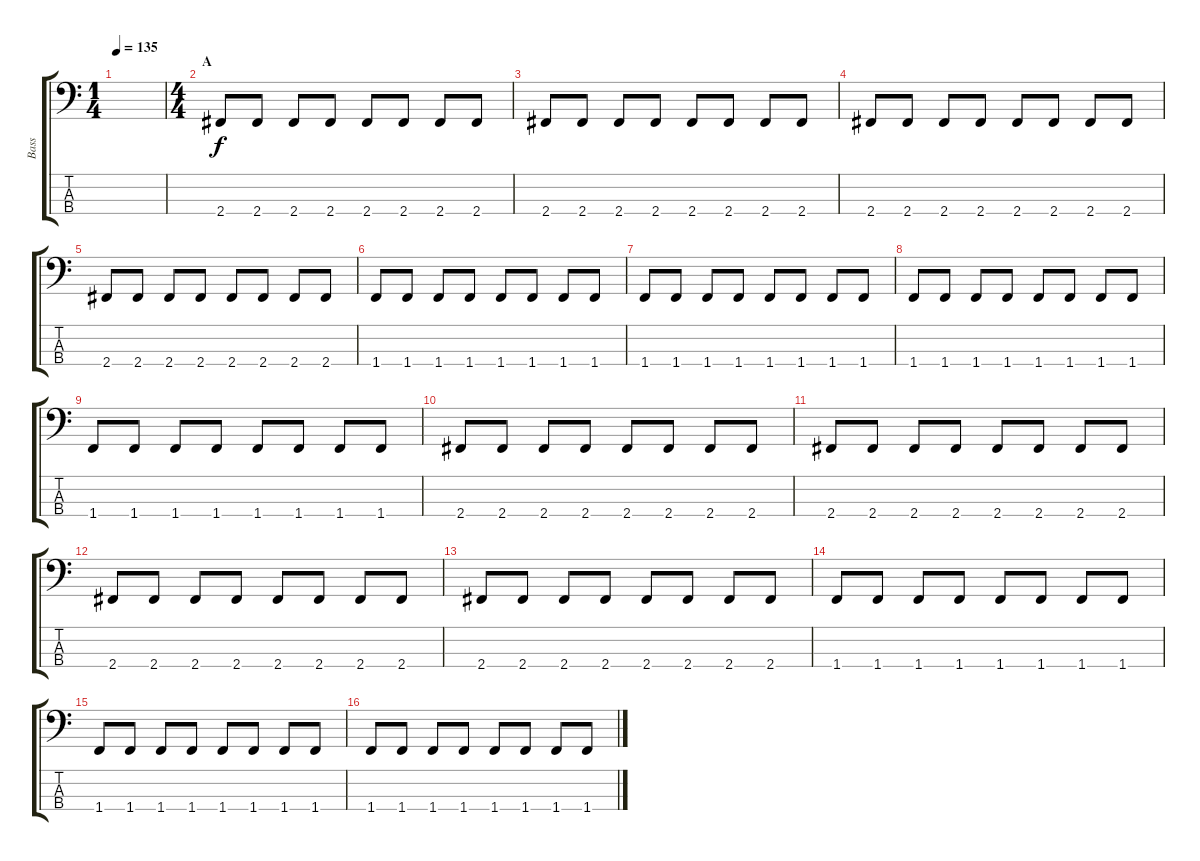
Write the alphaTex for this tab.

\track ("Bass" "Bass") {instrument electricbassfinger}
\staff {score tabs}
\tuning (G2 D2 A1 E1) {hide}
\ts (1 4)
\tempo 135
\clef f4
\ks c
|
\ts (4 4)
\section ("" "A")
2.4.8 2.4.8 2.4.8 2.4.8 2.4.8 2.4.8 2.4.8 2.4.8 |
2.4.8 2.4.8 2.4.8 2.4.8 2.4.8 2.4.8 2.4.8 2.4.8 |
2.4.8 2.4.8 2.4.8 2.4.8 2.4.8 2.4.8 2.4.8 2.4.8 |
2.4.8 2.4.8 2.4.8 2.4.8 2.4.8 2.4.8 2.4.8 2.4.8 |
1.4.8 1.4.8 1.4.8 1.4.8 1.4.8 1.4.8 1.4.8 1.4.8 |
1.4.8 1.4.8 1.4.8 1.4.8 1.4.8 1.4.8 1.4.8 1.4.8 |
1.4.8 1.4.8 1.4.8 1.4.8 1.4.8 1.4.8 1.4.8 1.4.8 |
1.4.8 1.4.8 1.4.8 1.4.8 1.4.8 1.4.8 1.4.8 1.4.8 |
2.4.8 2.4.8 2.4.8 2.4.8 2.4.8 2.4.8 2.4.8 2.4.8 |
2.4.8 2.4.8 2.4.8 2.4.8 2.4.8 2.4.8 2.4.8 2.4.8 |
2.4.8 2.4.8 2.4.8 2.4.8 2.4.8 2.4.8 2.4.8 2.4.8 |
2.4.8 2.4.8 2.4.8 2.4.8 2.4.8 2.4.8 2.4.8 2.4.8 |
1.4.8 1.4.8 1.4.8 1.4.8 1.4.8 1.4.8 1.4.8 1.4.8 |
1.4.8 1.4.8 1.4.8 1.4.8 1.4.8 1.4.8 1.4.8 1.4.8 |
1.4.8 1.4.8 1.4.8 1.4.8 1.4.8 1.4.8 1.4.8 1.4.8
